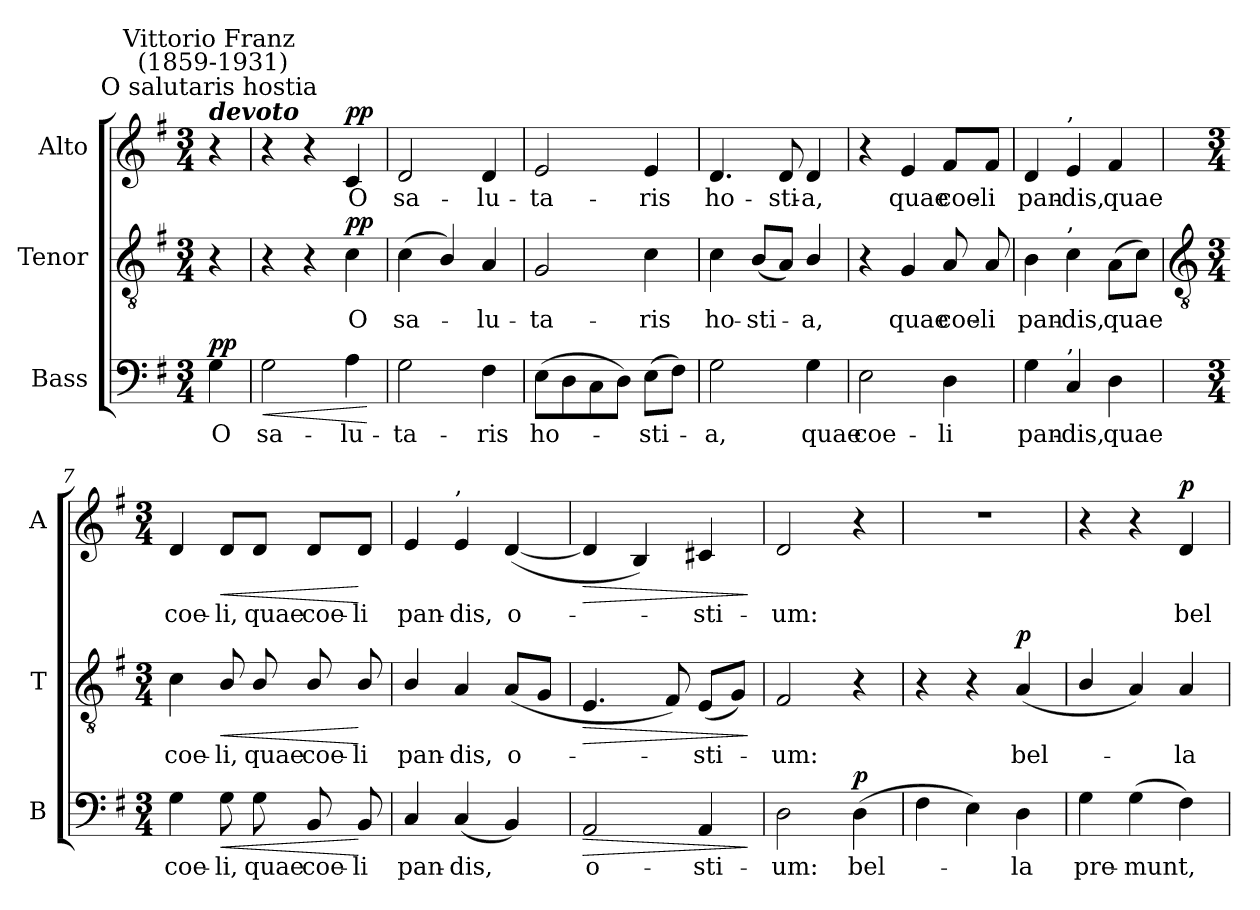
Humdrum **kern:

**kern	**text	**dynam	**kern	**text	**dynam	**kern	**text	**dynam
*part3	*part3	*part3	*part2	*part2	*part2	*part1	*part1	*part1
*staff3	*staff3	*staff3	*staff2	*staff2	*staff2	*staff1	*staff1	*staff1
*I"Bass	*	*	*I"Tenor	*	*	*I"Alto	*	*
*I'B	*	*	*I'T	*	*	*I'A	*	*
*clefF4	*	*	*clefGv2	*	*	*clefG2	*	*
*k[f#]	*	*	*k[f#]	*	*	*k[f#]	*	*
*G:	*	*	*G:	*	*	*G:	*	*
*M3/4	*	*	*M3/4	*	*	*M3/4	*	*
=	=	=	=	=	=	=	=	=
!	!	!	!	!	!	!LO:TX:a:Bi:t=devoto	!	!
!	!	!	!	!	!	!LO:TX:a:cj:t=O salutaris hostia	!	!
!	!	!	!	!	!	!LO:TX:a:cj:t=Vittorio Franz\n (1859-1931)	!	!
!	!LO:LY:b	!LO:DY:b	!	!	!	!	!	!
4G	O	pp	4r	.	.	4r	.	.
=1	=1	=1	=1	=1	=1	=1	=1	=1
!	!LO:LY:b	!LO:HP:b	!	!	!	!	!	!
2G	sa-	<	4r	.	.	4r	.	.
.	.	.	4r	.	.	4r	.	.
!	!LO:LY:b	!	!	!LO:LY:b	!LO:DY:b	!	!LO:LY:b	!LO:DY:b
4A	-lu-	.	4c	O	pp	4c	O	pp
.	.	[	.	.	.	.	.	.
=2	=2	=2	=2	=2	=2	=2	=2	=2
!	!LO:LY:b	!	!	!LO:LY:b	!	!	!LO:LY:b	!
2G	-ta-	.	(<4c	sa-	.	2d	sa-	.
.	.	.	4B/)	.	.	.	.	.
!	!LO:LY:b	!	!	!LO:LY:b	!	!	!LO:LY:b	!
4F#	-ris	.	4A	lu-	.	4d	-lu-	.
=3	=3	=3	=3	=3	=3	=3	=3	=3
!	!LO:LY:b	!	!	!LO:LY:b	!	!	!LO:LY:b	!
(>8EL	ho-	.	2G	-ta-	.	2e	-ta-	.
8D	.	.	.	.	.	.	.	.
8C	.	.	.	.	.	.	.	.
8DJ)	.	.	.	.	.	.	.	.
!	!LO:LY:b	!	!	!LO:LY:b	!	!	!LO:LY:b	!
(>8EL	sti-	.	4c	-ris	.	4e	-ris	.
8F#J)	.	.	.	.	.	.	.	.
=4	=4	=4	=4	=4	=4	=4	=4	=4
!	!LO:LY:b	!	!	!LO:LY:b	!	!	!LO:LY:b	!
2G	a,	.	4c	ho-	.	4.d	ho-	.
!	!	!	!	!LO:LY:b	!	!	!	!
.	.	.	(<8BL	-sti-	.	.	.	.
!	!	!	!	!	!	!	!LO:LY:b	!
.	.	.	8AJ)	.	.	8d	-sti-	.
!	!LO:LY:b	!	!	!LO:LY:b	!	!	!LO:LY:b	!
4G	quae	.	4B/	a,	.	4d	-a,	.
=5	=5	=5	=5	=5	=5	=5	=5	=5
!	!LO:LY:b	!	!	!	!	!	!	!
2E	coe-	.	4r	.	.	4r	.	.
!	!	!	!	!LO:LY:b	!	!	!LO:LY:b	!
.	.	.	4G	quae	.	4e	quae	.
!	!LO:LY:b	!	!	!LO:LY:b	!	!	!LO:LY:b	!
4D	-li	.	8A	coe-	.	8f#/L	coe-	.
!	!	!	!	!LO:LY:b	!	!	!LO:LY:b	!
.	.	.	8A	-li	.	8f#/J	-li	.
=6	=6	=6	=6	=6	=6	=6	=6	=6
!	!LO:LY:b	!	!	!LO:LY:b	!	!	!LO:LY:b	!
4G	pan-	.	4B	pan-	.	4d	pan-	.
!	!	!	!	!	!	!LO:TX:a:t=,	!	!
!	!	!	!LO:TX:a:t=,	!	!	!	!	!
!LO:TX:a:t=,	!	!	!	!	!	!	!	!
!	!LO:LY:b	!	!	!LO:LY:b	!	!	!LO:LY:b	!
4C	-dis,	.	4c	-dis,	.	4e	-dis,	.
!	!LO:LY:b	!	!	!LO:LY:b	!	!	!LO:LY:b	!
4D	quae	.	(>8AL	quae	.	4f#	quae	.
.	.	.	8cJ)	.	.	.	.	.
!!LO:LB:g=z
=7	=7	=7	=7	=7	=7	=7	=7	=7
*	*	*	*clefGv2	*	*	*	*	*
*M3/4	*	*	*M3/4	*	*	*M3/4	*	*
!	!LO:LY:b	!	!	!LO:LY:b	!	!	!LO:LY:b	!
4G	coe-	.	4c	coe-	.	4d	coe-	.
!	!LO:LY:b	!LO:HP:b	!	!LO:LY:b	!LO:HP:b	!	!LO:LY:b	!LO:HP:b
8G	-li,	<	8B/	-li,	<	8d/L	-li,	<
!	!LO:LY:b	!	!	!LO:LY:b	!	!	!LO:LY:b	!
8G	quae	.	8B/	quae	.	8d/J	quae	.
!	!LO:LY:b	!	!	!LO:LY:b	!	!	!LO:LY:b	!
8BB	coe-	.	8B/	coe-	.	8d/L	coe-	.
!	!LO:LY:b	!	!	!LO:LY:b	!	!	!LO:LY:b	!
8BB	-li	[	8B/	-li	[	8d/J	-li	[
=8	=8	=8	=8	=8	=8	=8	=8	=8
!	!LO:LY:b	!	!	!LO:LY:b	!	!	!LO:LY:b	!
4C	pan-	.	4B/	pan-	.	4e	pan-	.
!	!	!	!	!	!	!LO:TX:a:t=,	!	!
!	!LO:LY:b	!	!	!LO:LY:b	!	!	!LO:LY:b	!
(<4C	-dis,	.	4A	-dis,	.	4e	-dis,	.
!	!	!	!	!LO:LY:b	!	!	!LO:LY:b	!
4BB/)	.	.	(<8AL	o-	.	(<[4d	o-	.
.	.	.	8GJ	.	.	.	.	.
=9	=9	=9	=9	=9	=9	=9	=9	=9
!	!LO:LY:b	!LO:HP:b	!	!	!LO:HP:b	!	!	!LO:HP:b
2AA	o-	>	4.E	.	>	4d]	.	>
.	.	.	.	.	.	4B)	.	.
.	.	.	8F#)	.	.	.	.	.
!	!LO:LY:b	!	!	!LO:LY:b	!	!	!LO:LY:b	!
4AA	-sti-	.	(<8EL	sti-	.	4c#X	sti-	.
.	.	.	8GJ)	.	.	.	.	.
.	.	]	.	.	]	.	.	]
=10	=10	=10	=10	=10	=10	=10	=10	=10
!	!LO:LY:b	!	!	!LO:LY:b	!	!	!LO:LY:b	!
2D	-um:	.	2F#	um:	.	2d	-um:	.
!	!LO:LY:b	!LO:DY:b	!	!	!	!	!	!
(>4D	bel-	p	4r	.	.	4r	.	.
=11	=11	=11	=11	=11	=11	=11	=11	=11
!	!	!	!	!	!	!LO:N:vis=1	!	!
4F#	.	.	4r	.	.	2.r	.	.
4E)	.	.	4r	.	.	.	.	.
!	!LO:LY:b	!	!	!LO:LY:b	!LO:DY:b	!	!	!
4D	la	.	(<4A	bel-	p	.	.	.
=12	=12	=12	=12	=12	=12	=12	=12	=12
!	!LO:LY:b	!	!	!	!	!	!	!
4G	pre-	.	4B/	.	.	4r	.	.
!	!LO:LY:b	!	!	!	!	!	!	!
(>4G	-munt,	.	4A)	.	.	4r	.	.
!	!	!	!	!LO:LY:b	!	!	!LO:LY:b	!LO:DY:b
4F#)	.	.	4A	la	.	4d	bel-	p
=	=	=	=	=	=	=	=	=
*-	*-	*-	*-	*-	*-	*-	*-	*-
